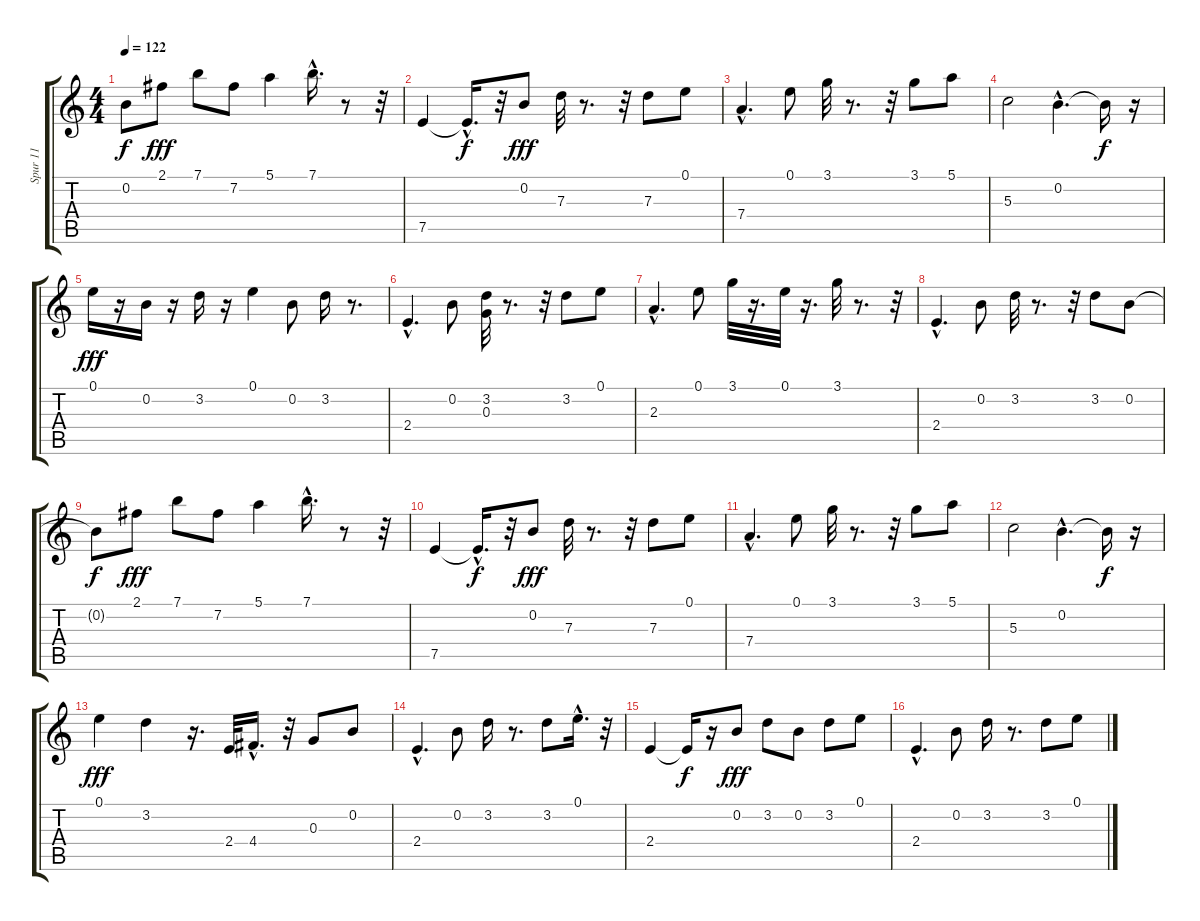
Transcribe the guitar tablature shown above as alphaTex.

\track ("Spur 11" "Spur 11") {instrument electricbassfinger}
\staff {score tabs}
\tuning (E4 B3 G3 D3 A2 E2) {hide}
\ts (4 4)
\tempo 122
\clef g2
\ks c
0.2{t}.8{dy f} 2.1.8{dy fff} 7.1.8 7.2.8 5.1.4 7.1{hac}.16{d} r.8 r.32 |
7.5.4 7.5{hac t}.16{d dy f} r.32 0.2.8{dy fff} 7.3.32 r.8{d} r.32 7.3.8 0.1.8 |
7.4{hac}.4{d} 0.1.8 3.1.32 r.8{d} r.32 3.1.8 5.1.8 |
5.3.2 0.2{hac}.4{d} 0.2{t}.16{dy f} r.16 |
0.1.16{dy fff} r.16 0.2.16 r.16 3.2.16 r.16 0.1.4 0.2.8 3.2.16 r.8{d} |
2.4{hac}.4{d} 0.2.8 (3.2 0.3).32 r.8{d} r.32 3.2.8 0.1.8 |
2.3{hac}.4{d} 0.1.8 3.1.32 r.16{d} 0.1.32 r.16{d} 3.1.32 r.8{d} r.32 |
2.4{hac}.4{d} 0.2.8 3.2.32 r.8{d} r.32 3.2.8 0.2.8 |
0.2{t}.8{dy f} 2.1.8{dy fff} 7.1.8 7.2.8 5.1.4 7.1{hac}.16{d} r.8 r.32 |
7.5.4 7.5{hac t}.16{d dy f} r.32 0.2.8{dy fff} 7.3.32 r.8{d} r.32 7.3.8 0.1.8 |
7.4{hac}.4{d} 0.1.8 3.1.32 r.8{d} r.32 3.1.8 5.1.8 |
5.3.2 0.2{hac}.4{d} 0.2{t}.16{dy f} r.16 |
0.1.4{dy fff} 3.2.4 r.16{d} 2.4.32 4.4{hac}.16{d} r.32 0.3.8 0.2.8 |
2.4{hac}.4{d} 0.2.8 3.2.16 r.8{d} 3.2.8 0.1{hac}.16{d} r.32 |
2.4.4 2.4{t}.16{dy f} r.16 0.2.8{dy fff} 3.2.8 0.2.8 3.2.8 0.1.8 |
2.4{hac}.4{d} 0.2.8 3.2.16 r.8{d} 3.2.8 0.1.8
